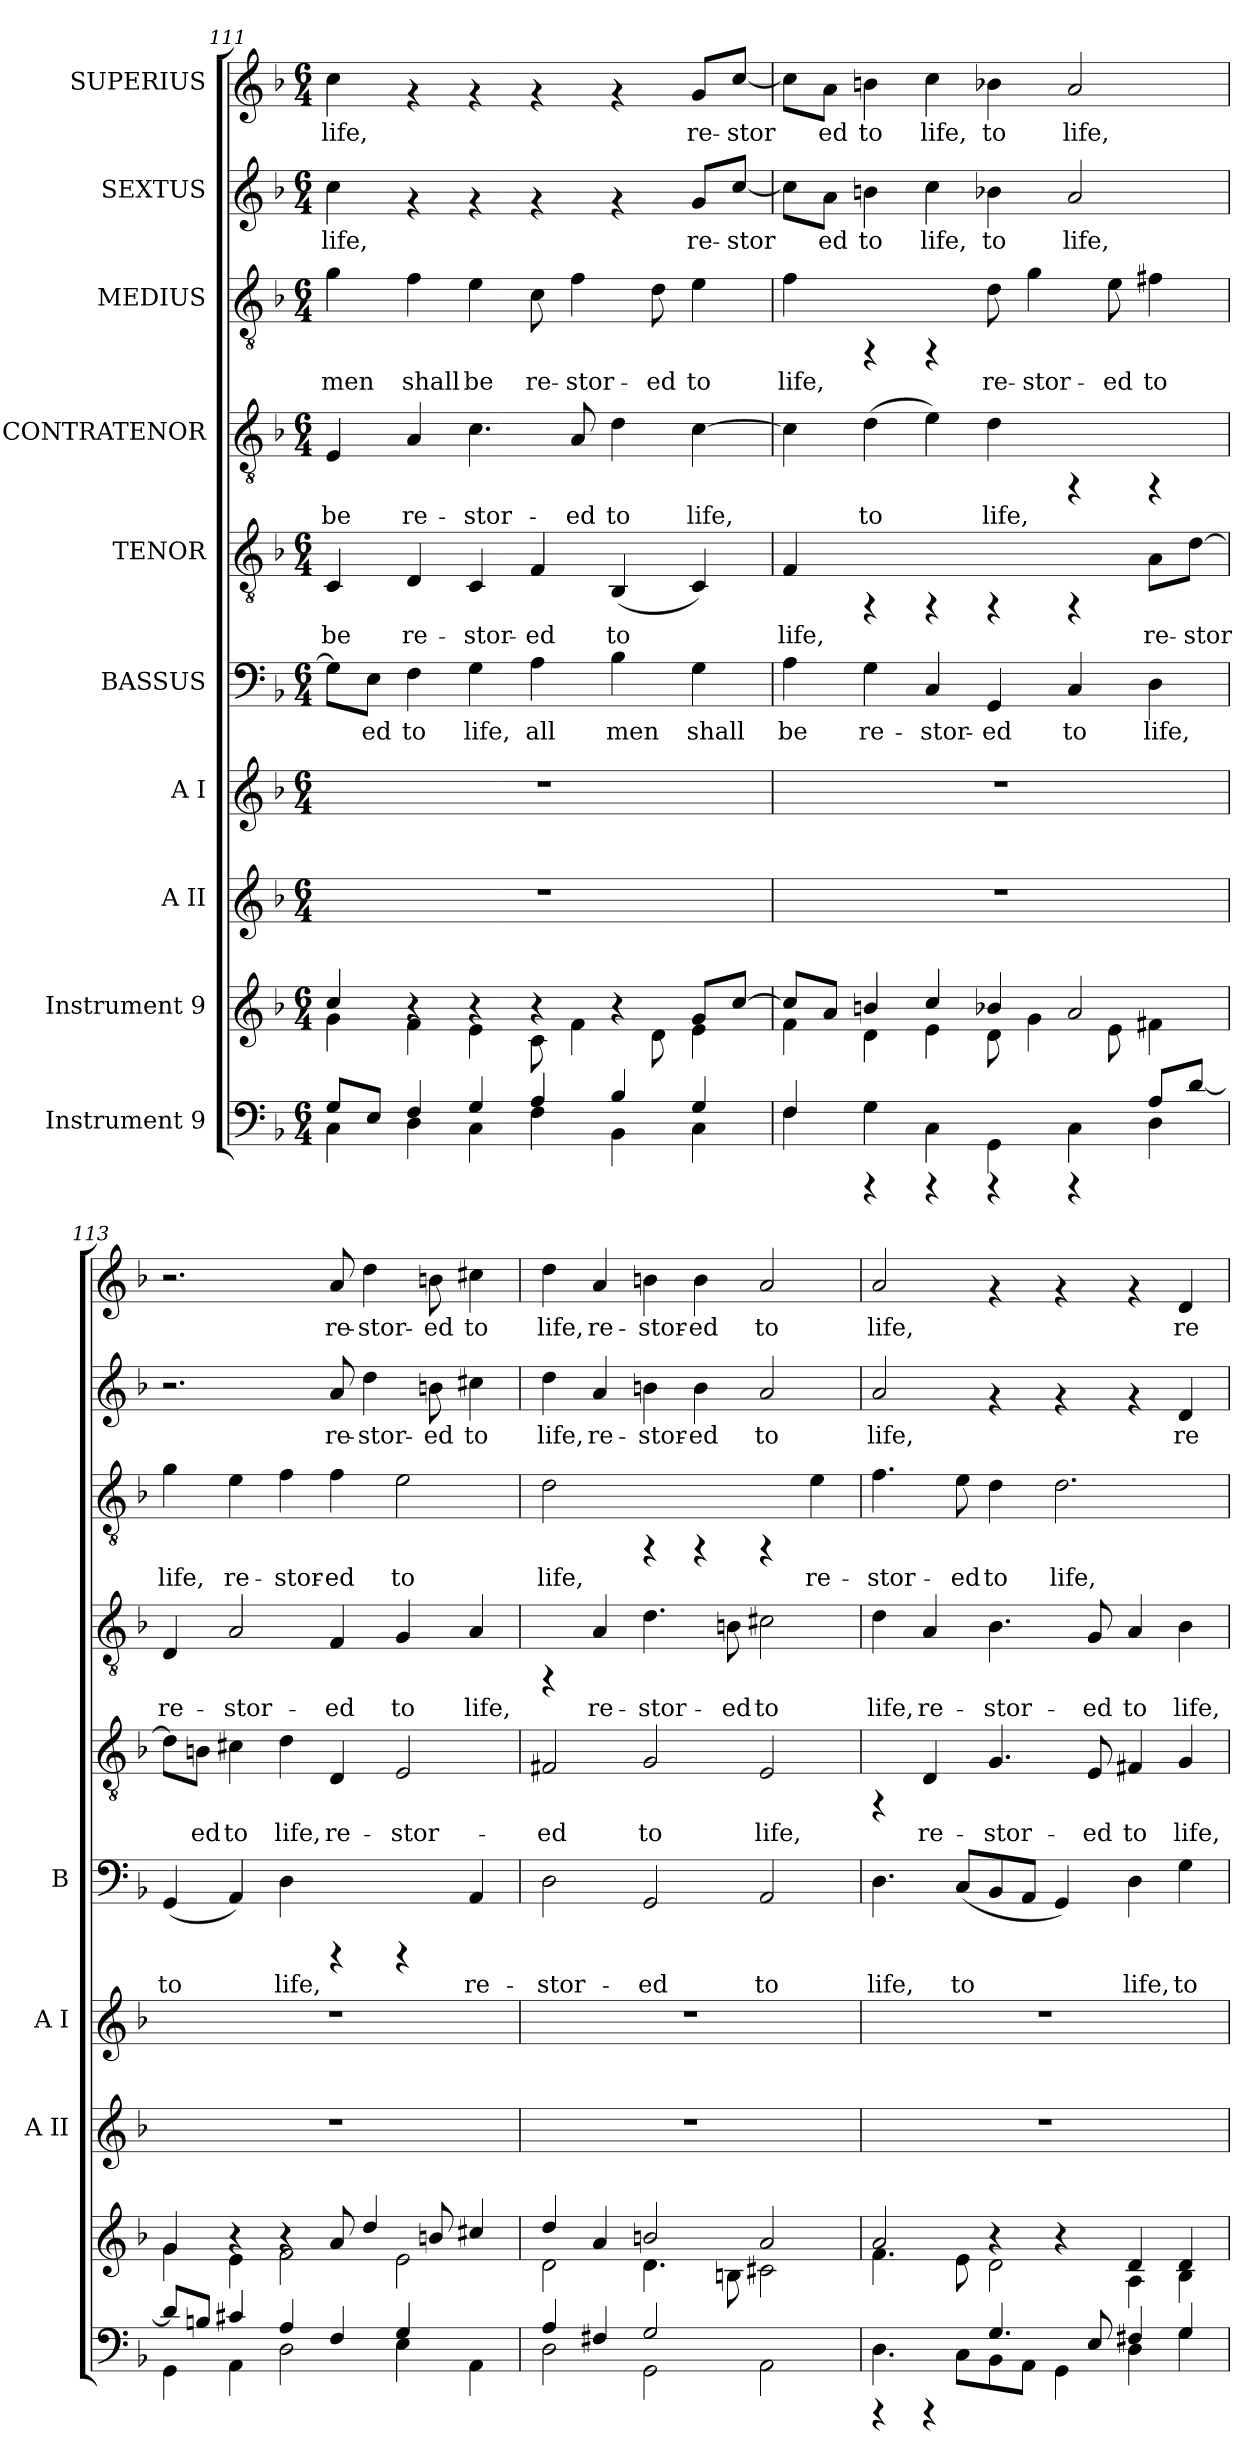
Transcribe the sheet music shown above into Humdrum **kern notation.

**kern	**kern	**kern	**kern	**kern	**text	**kern	**text	**kern	**text	**kern	**text	**kern	**text	**kern	**text
*part10	*part9	*part8	*part7	*part6	*part6	*part5	*part5	*part4	*part4	*part3	*part3	*part2	*part2	*part1	*part1
*staff10	*staff9	*staff8	*staff7	*staff6	*staff6	*staff5	*staff5	*staff4	*staff4	*staff3	*staff3	*staff2	*staff2	*staff1	*staff1
*I"Instrument 9	*I"Instrument 9	*I"A II	*I"A I	*I"BASSUS	*	*I"TENOR	*	*I"CONTRATENOR	*	*I"MEDIUS	*	*I"SEXTUS	*	*I"SUPERIUS	*
*	*	*I'A II	*I'A I	*I'B	*	*	*	*	*	*	*	*	*	*	*
!!LO:PB:g=z
*clefF4	*clefG2	*clefG2	*clefG2	*clefF4	*	*clefGv2	*	*clefGv2	*	*clefGv2	*	*clefG2	*	*clefG2	*
*k[b-]	*k[b-]	*k[b-]	*k[b-]	*k[b-]	*	*k[b-]	*	*k[b-]	*	*k[b-]	*	*k[b-]	*	*k[b-]	*
*F:	*F:	*F:	*F:	*F:	*	*F:	*	*F:	*	*F:	*	*F:	*	*F:	*
*M6/4	*M6/4	*M6/4	*M6/4	*M6/4	*	*M6/4	*	*M6/4	*	*M6/4	*	*M6/4	*	*M6/4	*
=111	=111	=111	=111	=111	=111	=111	=111	=111	=111	=111	=111	=111	=111	=111	=111
*^	*^	*	*	*	*	*	*	*	*	*	*	*	*	*	*
!	!	!	!	!	!	!	!LO:LY:b	!	!LO:LY:b	!	!LO:LY:b	!	!LO:LY:b	!	!LO:LY:b:rj	!	!LO:LY:b:cj
4C\	8G/L	4cc/	4g\	1.r	1.r	8G\L]	--	4C/	be	4E/	be	4g\	men	4cc\	life,	4cc\	life,
!	!	!	!	!	!	!	!LO:LY:b	!	!	!	!	!	!	!	!	!	!
.	8E/J	.	.	.	.	8E\J	-ed	.	.	.	.	.	.	.	.	.	.
!	!	!	!	!	!	!	!LO:LY:b	!	!LO:LY:b	!	!LO:LY:b	!	!LO:LY:b	!	!	!	!
4D\	4F/	4ra	4f\	.	.	4F\	to	4D/	re-	4A/	re-	4f\	shall	4rf	.	4rf	.
!	!	!	!	!	!	!	!LO:LY:b	!	!LO:LY:b	!	!LO:LY:b	!	!LO:LY:b	!	!	!	!
4C\	4G/	4ra	4e\	.	.	4G\	life,	4C/	-stor-	4.c\	-stor-	4e\	be	4rf	.	4rf	.
!	!	!	!	!	!	!	!LO:LY:b	!	!LO:LY:b	!	!	!	!LO:LY:b	!	!	!	!
4F\	4A/	4ra	8c\	.	.	4A\	all	4F/	-ed	.	.	8c\	re-	4rf	.	4rf	.
!	!	!	!	!	!	!	!	!	!	!	!LO:LY:b	!	!LO:LY:b	!	!	!	!
.	.	.	4f\	.	.	.	.	.	.	8A/	-ed	4f\	-stor-	.	.	.	.
!	!	!	!	!	!	!	!LO:LY:b	!	!LO:LY:b	!	!LO:LY:b	!	!	!	!	!	!
4BB-\	4B-/	4ra	.	.	.	4B-\	men	(<4BB-/	to	4d\	to	.	.	4rf	.	4rf	.
!	!	!	!	!	!	!	!	!	!	!	!	!	!LO:LY:b	!	!	!	!
.	.	.	8d\	.	.	.	.	.	.	.	.	8d\	-ed	.	.	.	.
!	!	!	!	!	!	!	!LO:LY:b	!	!LO:LY:b	!	!LO:LY:b	!	!LO:LY:b	!	!LO:LY:b:rj	!	!LO:LY:b:cj
4C\	4G/	8g/L	4e\	.	.	4G\	shall	4C/)	.	[>4c\	life,	4e\	to	8g/L	re-	8g/L	re-
!	!	!	!	!	!	!	!	!	!	!	!	!	!	!	!LO:LY:b:rj	!	!LO:LY:b:cj
.	.	[>8cc/J	.	.	.	.	.	.	.	.	.	.	.	[>8cc/J	-stor-	[>8cc/J	-stor-
=112	=112	=112	=112	=112	=112	=112	=112	=112	=112	=112	=112	=112	=112	=112	=112	=112	=112
!	!	!	!	!	!	!	!LO:LY:b	!	!LO:LY:b	!	!LO:LY:b	!	!LO:LY:b	!	!LO:LY:b:rj	!	!LO:LY:b:cj
4F\	4F/	8cc/L]	4f\	1.r	1.r	4A\	be	4F/	life,	4c\]	.	4f\	life,	8cc\L]	--	8cc\L]	--
!	!	!	!	!	!	!	!	!	!	!	!	!	!	!	!LO:LY:b:rj	!	!LO:LY:b:cj
.	.	8a/J	.	.	.	.	.	.	.	.	.	.	.	8a\J	-ed	8a\J	-ed
!	!	!	!	!	!	!	!LO:LY:b	!	!	!	!LO:LY:b	!	!	!	!LO:LY:b:rj	!	!LO:LY:b:cj
4G\	4rEEE	4bn/	4d\	.	.	4G\	re-	4rFF	.	(>4d\	to	4rFF	.	4bn\	to	4bn\	to
!	!	!	!	!	!	!	!LO:LY:b	!	!	!	!LO:LY:b	!	!	!	!LO:LY:b:rj	!	!LO:LY:b:cj
4C\	4rEEE	4cc/	4e\	.	.	4C/	-stor-	4rFF	.	4e\)	.	4rFF	.	4cc\	life,	4cc\	life,
!	!	!	!	!	!	!	!LO:LY:b	!	!	!	!LO:LY:b	!	!LO:LY:b	!	!LO:LY:b:rj	!	!LO:LY:b:cj
4GG\	4rEEE	4b-X/	8d\	.	.	4GG/	-ed	4rFF	.	4d\	life,	8d\	re-	4b-X\	to	4b-X\	to
!	!	!	!	!	!	!	!	!	!	!	!	!	!LO:LY:b	!	!	!	!
.	.	.	4g\	.	.	.	.	.	.	.	.	4g\	-stor-	.	.	.	.
!	!	!	!	!	!	!	!LO:LY:b	!	!	!	!	!	!	!	!LO:LY:b:rj	!	!LO:LY:b:cj
4C\	4rEEE	2a/	.	.	.	4C/	to	4rFF	.	4rFF	.	.	.	2a/	life,	2a/	life,
!	!	!	!	!	!	!	!	!	!	!	!	!	!LO:LY:b	!	!	!	!
.	.	.	8e\	.	.	.	.	.	.	.	.	8e\	-ed	.	.	.	.
!	!	!	!	!	!	!	!LO:LY:b	!	!LO:LY:b	!	!	!	!LO:LY:b	!	!	!	!
4D\	8A/L	.	4f#X\	.	.	4D\	life,	8A\L	re-	4rFF	.	4f#X\	to	.	.	.	.
!	!	!	!	!	!	!	!	!	!LO:LY:b	!	!	!	!	!	!	!	!
.	[>8d/J	.	.	.	.	.	.	[>8d\J	-stor-	.	.	.	.	.	.	.	.
=113	=113	=113	=113	=113	=113	=113	=113	=113	=113	=113	=113	=113	=113	=113	=113	=113	=113
!	!	!	!	!	!	!	!LO:LY:b	!	!LO:LY:b	!	!LO:LY:b	!	!LO:LY:b	!	!	!	!
4GG\	8d/L]	4g/	4g\	1.r	1.r	(<4GG/	to	8d\L]	--	4D/	re-	4g\	life,	2.r	.	2.r	.
!	!	!	!	!	!	!	!	!	!LO:LY:b	!	!	!	!	!	!	!	!
.	8Bn/J	.	.	.	.	.	.	8Bn\J	-ed	.	.	.	.	.	.	.	.
!	!	!	!	!	!	!	!LO:LY:b	!	!LO:LY:b	!	!LO:LY:b	!	!LO:LY:b	!	!	!	!
4AA\	4c#X/	4ra	4e\	.	.	4AA/)	.	4c#X\	to	2A/	-stor-	4e\	re-	.	.	.	.
!	!	!	!	!	!	!	!LO:LY:b	!	!LO:LY:b	!	!	!	!LO:LY:b	!	!	!	!
2D\	4A/	4ra	2f\	.	.	4D\	life,	4d\	life,	.	.	4f\	-stor-	.	.	.	.
!	!	!	!	!	!	!	!	!	!LO:LY:b	!	!LO:LY:b	!	!LO:LY:b	!	!LO:LY:b:rj	!	!LO:LY:b:cj
.	4F/	8a/	.	.	.	4rCCC	.	4D/	re-	4F/	-ed	4f\	-ed	8a/	re-	8a/	re-
!	!	!	!	!	!	!	!	!	!	!	!	!	!	!	!LO:LY:b:rj	!	!LO:LY:b:cj
.	.	4dd/	.	.	.	.	.	.	.	.	.	.	.	4dd\	-stor-	4dd\	-stor-
!	!	!	!	!	!	!	!	!	!LO:LY:b	!	!LO:LY:b	!	!LO:LY:b	!	!	!	!
4E\	4G/	.	2e\	.	.	4rCCC	.	2E/	-stor-	4G/	to	2e\	to	.	.	.	.
!	!	!	!	!	!	!	!	!	!	!	!	!	!	!	!LO:LY:b:rj	!	!LO:LY:b:cj
.	.	8bn/	.	.	.	.	.	.	.	.	.	.	.	8bn\	-ed	8bn\	-ed
!	!	!	!	!	!	!	!LO:LY:b	!	!	!	!LO:LY:b	!	!	!	!LO:LY:b:rj	!	!LO:LY:b:cj
4AA\	4ryy	4cc#X/	.	.	.	4AA/	re-	.	.	4A/	life,	.	.	4cc#X\	to	4cc#X\	to
!!LO:PB:g=z
=114	=114	=114	=114	=114	=114	=114	=114	=114	=114	=114	=114	=114	=114	=114	=114	=114	=114
!	!	!	!	!	!	!	!LO:LY:b	!	!LO:LY:b	!	!	!	!LO:LY:b	!	!LO:LY:b:rj	!	!LO:LY:b:cj
2D\	4A/	4dd/	2d\	1.r	1.r	2D\	-stor-	2F#X/	-ed	4rFF	.	2d\	life,	4dd\	life,	4dd\	life,
!	!	!	!	!	!	!	!	!	!	!	!LO:LY:b	!	!	!	!LO:LY:b:rj	!	!LO:LY:b:cj
.	4F#X/	4a/	.	.	.	.	.	.	.	4A/	re-	.	.	4a/	re-	4a/	re-
!	!	!	!	!	!	!	!LO:LY:b	!	!LO:LY:b	!	!LO:LY:b	!	!	!	!LO:LY:b:rj	!	!LO:LY:b:cj
2GG\	2G/	2bn/	4.d\	.	.	2GG/	-ed	2G/	to	4.d\	-stor-	4rFF	.	4bn\	-stor-	4bn\	-stor-
!	!	!	!	!	!	!	!	!	!	!	!	!	!	!	!LO:LY:b:rj	!	!LO:LY:b:cj
.	.	.	.	.	.	.	.	.	.	.	.	4rFF	.	4b\	-ed	4b\	-ed
!	!	!	!	!	!	!	!	!	!	!	!LO:LY:b	!	!	!	!	!	!
.	.	.	8Bn\	.	.	.	.	.	.	8Bn\	-ed	.	.	.	.	.	.
!	!	!	!	!	!	!	!LO:LY:b	!	!LO:LY:b	!	!LO:LY:b	!	!	!	!LO:LY:b:rj	!	!LO:LY:b:cj
2AA\	2ryy	2a/	2c#X\	.	.	2AA/	to	2E/	life,	2c#X\	to	4rFF	.	2a/	to	2a/	to
!	!	!	!	!	!	!	!	!	!	!	!	!	!LO:LY:b	!	!	!	!
.	.	.	.	.	.	.	.	.	.	.	.	4e\	re-	.	.	.	.
=115	=115	=115	=115	=115	=115	=115	=115	=115	=115	=115	=115	=115	=115	=115	=115	=115	=115
!	!	!	!	!	!	!	!LO:LY:b	!	!	!	!LO:LY:b	!	!LO:LY:b	!	!LO:LY:b:rj	!	!LO:LY:b:cj
4.D\	4rEEE	2a/	4.f\	1.r	1.r	4.D\	life,	4rFF	.	4d\	life,	4.f\	-stor-	2a/	life,	2a/	life,
!	!	!	!	!	!	!	!	!	!LO:LY:b	!	!LO:LY:b	!	!	!	!	!	!
.	4rEEE	.	.	.	.	.	.	4D/	re-	4A/	re-	.	.	.	.	.	.
!	!	!	!	!	!	!	!LO:LY:b	!	!	!	!	!	!LO:LY:b	!	!	!	!
8C\L	.	.	8e\	.	.	(<8C/L	to	.	.	.	.	8e\	-ed	.	.	.	.
!	!	!	!	!	!	!	!LO:LY:b	!	!LO:LY:b	!	!LO:LY:b	!	!LO:LY:b	!	!	!	!
8BB-\	4.G/	4ra	2d\	.	.	8BB-/	.	4.G/	-stor-	4.B-\	-stor-	4d\	to	4rf	.	4rf	.
!	!	!	!	!	!	!	!LO:LY:b	!	!	!	!	!	!	!	!	!	!
8AA\J	.	.	.	.	.	8AA/J	.	.	.	.	.	.	.	.	.	.	.
!	!	!	!	!	!	!	!LO:LY:b	!	!	!	!	!	!LO:LY:b	!	!	!	!
4GG\	.	4ra	.	.	.	4GG/)	.	.	.	.	.	2.d\	life,	4rf	.	4rf	.
!	!	!	!	!	!	!	!	!	!LO:LY:b	!	!LO:LY:b	!	!	!	!	!	!
.	8E/	.	.	.	.	.	.	8E/	-ed	8G/	-ed	.	.	.	.	.	.
!	!	!	!	!	!	!	!LO:LY:b	!	!LO:LY:b	!	!LO:LY:b	!	!	!	!	!	!
4D\	4F#X/	4d/	4A\	.	.	4D\	life,	4F#X/	to	4A/	to	.	.	4rf	.	4rf	.
!	!	!	!	!	!	!	!LO:LY:b	!	!LO:LY:b	!	!LO:LY:b	!	!	!	!LO:LY:b:rj	!	!LO:LY:b:cj
4G\	4G/	4d/	4B-\	.	.	4G\	to	4G/	life,	4B-\	life,	.	.	4d/	re-	4d/	re-
*v	*v	*	*	*	*	*	*	*	*	*	*	*	*	*	*	*	*
*	*v	*v	*	*	*	*	*	*	*	*	*	*	*	*	*	*
=	=	=	=	=	=	=	=	=	=	=	=	=	=	=	=
*-	*-	*-	*-	*-	*-	*-	*-	*-	*-	*-	*-	*-	*-	*-	*-
